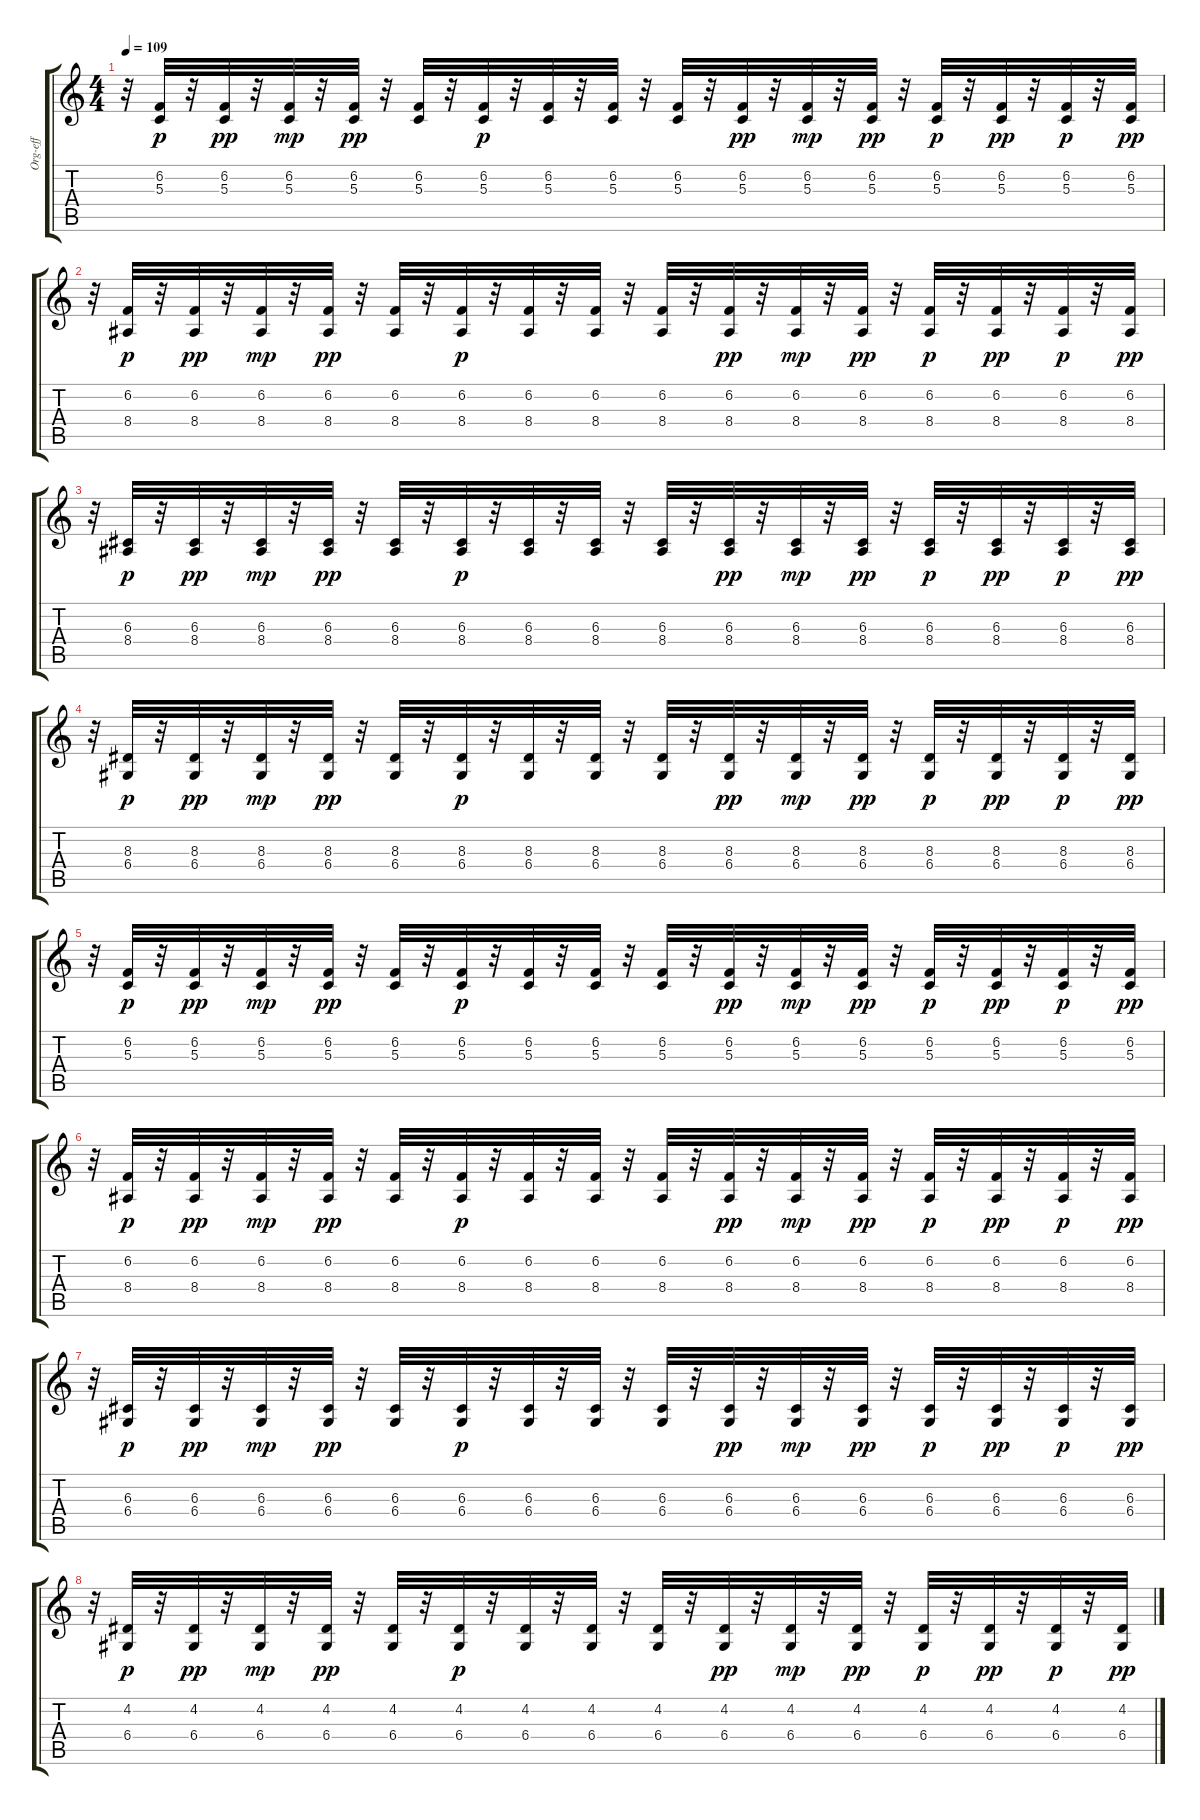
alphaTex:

\track ("Org-eff" "Org-eff") {instrument lead8bassandlead}
\staff {score tabs}
\tuning (E4 B3 G3 D3 A2 E2) {hide}
\ts (4 4)
\tempo 109
\clef g2
\ks c
r.32{dy pp} (6.2 5.3).32{dy p} r.32 (6.2 5.3).32{dy pp} r.32 (6.2 5.3).32{dy mp} r.32 (6.2 5.3).32{dy pp} r.32 (6.2 5.3).32 r.32 (6.2 5.3).32{dy p} r.32 (6.2 5.3).32 r.32 (6.2 5.3).32 r.32 (6.2 5.3).32 r.32 (6.2 5.3).32{dy pp} r.32 (6.2 5.3).32{dy mp} r.32 (6.2 5.3).32{dy pp} r.32 (6.2 5.3).32{dy p} r.32 (6.2 5.3).32{dy pp} r.32 (6.2 5.3).32{dy p} r.32 (6.2 5.3).32{dy pp} |
r.32 (6.2 8.4).32{dy p} r.32 (6.2 8.4).32{dy pp} r.32 (6.2 8.4).32{dy mp} r.32 (6.2 8.4).32{dy pp} r.32 (6.2 8.4).32 r.32 (6.2 8.4).32{dy p} r.32 (6.2 8.4).32 r.32 (6.2 8.4).32 r.32 (6.2 8.4).32 r.32 (6.2 8.4).32{dy pp} r.32 (6.2 8.4).32{dy mp} r.32 (6.2 8.4).32{dy pp} r.32 (6.2 8.4).32{dy p} r.32 (6.2 8.4).32{dy pp} r.32 (6.2 8.4).32{dy p} r.32 (6.2 8.4).32{dy pp} |
r.32 (6.3 8.4).32{dy p} r.32 (6.3 8.4).32{dy pp} r.32 (6.3 8.4).32{dy mp} r.32 (6.3 8.4).32{dy pp} r.32 (6.3 8.4).32 r.32 (6.3 8.4).32{dy p} r.32 (6.3 8.4).32 r.32 (6.3 8.4).32 r.32 (6.3 8.4).32 r.32 (6.3 8.4).32{dy pp} r.32 (6.3 8.4).32{dy mp} r.32 (6.3 8.4).32{dy pp} r.32 (6.3 8.4).32{dy p} r.32 (6.3 8.4).32{dy pp} r.32 (6.3 8.4).32{dy p} r.32 (6.3 8.4).32{dy pp} |
r.32 (8.3 6.4).32{dy p} r.32 (8.3 6.4).32{dy pp} r.32 (8.3 6.4).32{dy mp} r.32 (8.3 6.4).32{dy pp} r.32 (8.3 6.4).32 r.32 (8.3 6.4).32{dy p} r.32 (8.3 6.4).32 r.32 (8.3 6.4).32 r.32 (8.3 6.4).32 r.32 (8.3 6.4).32{dy pp} r.32 (8.3 6.4).32{dy mp} r.32 (8.3 6.4).32{dy pp} r.32 (8.3 6.4).32{dy p} r.32 (8.3 6.4).32{dy pp} r.32 (8.3 6.4).32{dy p} r.32 (8.3 6.4).32{dy pp} |
r.32 (6.2 5.3).32{dy p} r.32 (6.2 5.3).32{dy pp} r.32 (6.2 5.3).32{dy mp} r.32 (6.2 5.3).32{dy pp} r.32 (6.2 5.3).32 r.32 (6.2 5.3).32{dy p} r.32 (6.2 5.3).32 r.32 (6.2 5.3).32 r.32 (6.2 5.3).32 r.32 (6.2 5.3).32{dy pp} r.32 (6.2 5.3).32{dy mp} r.32 (6.2 5.3).32{dy pp} r.32 (6.2 5.3).32{dy p} r.32 (6.2 5.3).32{dy pp} r.32 (6.2 5.3).32{dy p} r.32 (6.2 5.3).32{dy pp} |
r.32 (6.2 8.4).32{dy p} r.32 (6.2 8.4).32{dy pp} r.32 (6.2 8.4).32{dy mp} r.32 (6.2 8.4).32{dy pp} r.32 (6.2 8.4).32 r.32 (6.2 8.4).32{dy p} r.32 (6.2 8.4).32 r.32 (6.2 8.4).32 r.32 (6.2 8.4).32 r.32 (6.2 8.4).32{dy pp} r.32 (6.2 8.4).32{dy mp} r.32 (6.2 8.4).32{dy pp} r.32 (6.2 8.4).32{dy p} r.32 (6.2 8.4).32{dy pp} r.32 (6.2 8.4).32{dy p} r.32 (6.2 8.4).32{dy pp} |
r.32 (6.3 6.4).32{dy p} r.32 (6.3 6.4).32{dy pp} r.32 (6.3 6.4).32{dy mp} r.32 (6.3 6.4).32{dy pp} r.32 (6.3 6.4).32 r.32 (6.3 6.4).32{dy p} r.32 (6.3 6.4).32 r.32 (6.3 6.4).32 r.32 (6.3 6.4).32 r.32 (6.3 6.4).32{dy pp} r.32 (6.3 6.4).32{dy mp} r.32 (6.3 6.4).32{dy pp} r.32 (6.3 6.4).32{dy p} r.32 (6.3 6.4).32{dy pp} r.32 (6.3 6.4).32{dy p} r.32 (6.3 6.4).32{dy pp} |
r.32 (4.2 6.4).32{dy p} r.32 (4.2 6.4).32{dy pp} r.32 (4.2 6.4).32{dy mp} r.32 (4.2 6.4).32{dy pp} r.32 (4.2 6.4).32 r.32 (4.2 6.4).32{dy p} r.32 (4.2 6.4).32 r.32 (4.2 6.4).32 r.32 (4.2 6.4).32 r.32 (4.2 6.4).32{dy pp} r.32 (4.2 6.4).32{dy mp} r.32 (4.2 6.4).32{dy pp} r.32 (4.2 6.4).32{dy p} r.32 (4.2 6.4).32{dy pp} r.32 (4.2 6.4).32{dy p} r.32 (4.2 6.4).32{dy pp}
